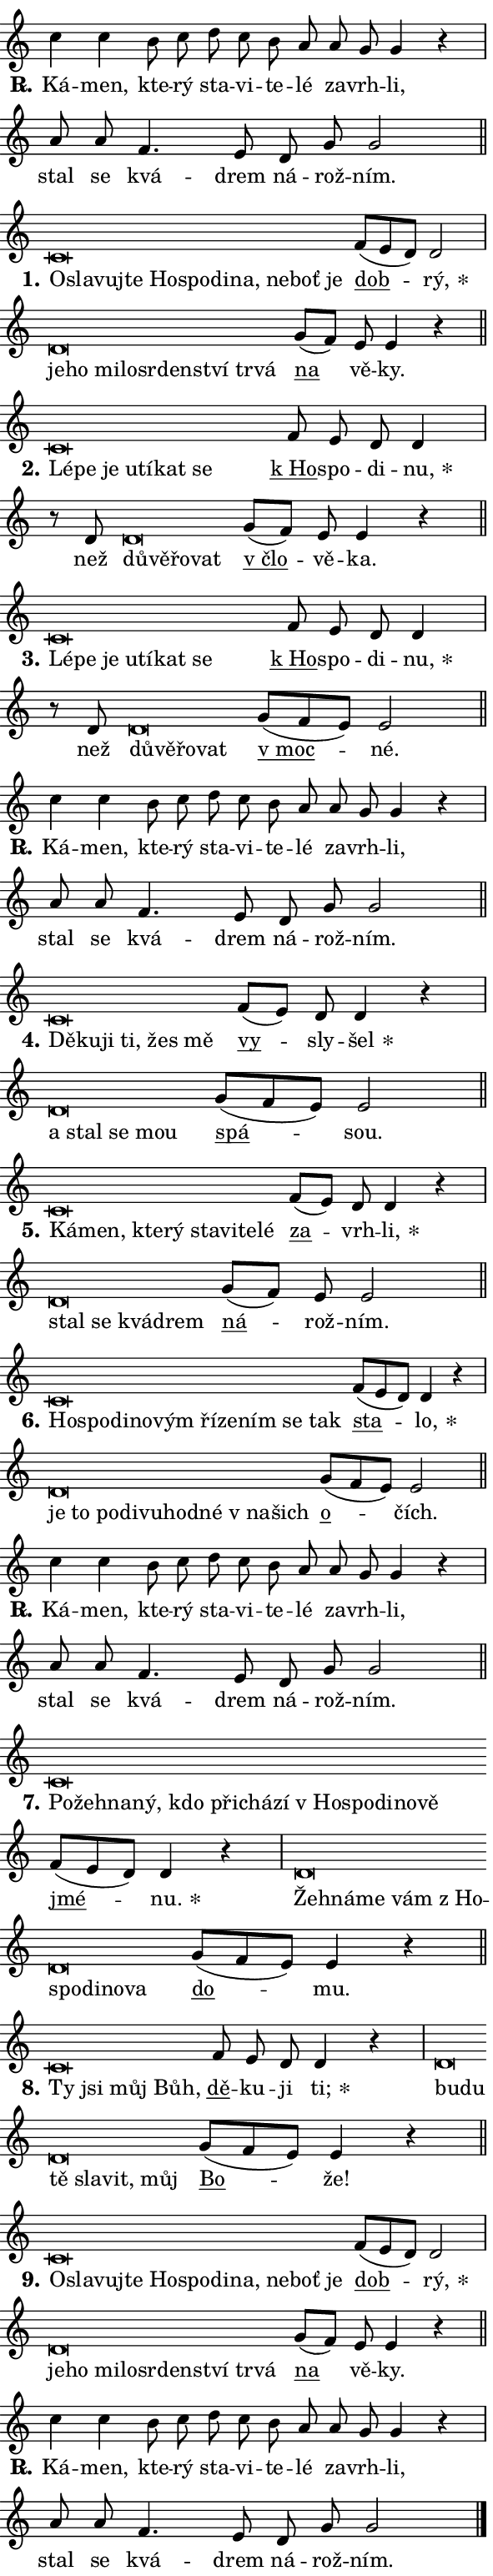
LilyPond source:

\version "2.24.0"
\header { tagline = "" }
\paper {
  indent = 0\cm
  top-margin = 0\cm
  right-margin = 0.13\cm % to fit lyric hyphens
  bottom-margin = 0\cm
  left-margin = 0\cm
  paper-width = 10\cm
  page-breaking = #ly:one-page-breaking
  system-system-spacing.basic-distance = #11
  score-system-spacing.basic-distance = #11
  ragged-last = ##f
}


%% Author: Thomas Morley
%% https://lists.gnu.org/archive/html/lilypond-user/2020-05/msg00002.html
#(define (line-position grob)
"Returns position of @var[grob} in current system:
   @code{'start}, if at first time-step
   @code{'end}, if at last time-step
   @code{'middle} otherwise
"
  (let* ((col (ly:item-get-column grob))
         (ln (ly:grob-object col 'left-neighbor))
         (rn (ly:grob-object col 'right-neighbor))
         (col-to-check-left (if (ly:grob? ln) ln col))
         (col-to-check-right (if (ly:grob? rn) rn col))
         (break-dir-left
           (and
             (ly:grob-property col-to-check-left 'non-musical #f)
             (ly:item-break-dir col-to-check-left)))
         (break-dir-right
           (and
             (ly:grob-property col-to-check-right 'non-musical #f)
             (ly:item-break-dir col-to-check-right))))
        (cond ((eqv? 1 break-dir-left) 'start)
              ((eqv? -1 break-dir-right) 'end)
              (else 'middle))))

#(define (tranparent-at-line-position vctor)
  (lambda (grob)
  "Relying on @code{line-position} select the relevant enry from @var{vctor}.
Used to determine transparency,"
    (case (line-position grob)
      ((end) (not (vector-ref vctor 0)))
      ((middle) (not (vector-ref vctor 1)))
      ((start) (not (vector-ref vctor 2))))))

noteHeadBreakVisibility =
#(define-music-function (break-visibility)(vector?)
"Makes @code{NoteHead}s transparent relying on @var{break-visibility}"
#{
  \override NoteHead.transparent =
    #(tranparent-at-line-position break-visibility)
#})

#(define delete-ledgers-for-transparent-note-heads
  (lambda (grob)
    "Reads whether a @code{NoteHead} is transparent.
If so this @code{NoteHead} is removed from @code{'note-heads} from
@var{grob}, which is supposed to be @code{LedgerLineSpanner}.
As a result ledgers are not printed for this @code{NoteHead}"
    (let* ((nhds-array (ly:grob-object grob 'note-heads))
           (nhds-list
             (if (ly:grob-array? nhds-array)
                 (ly:grob-array->list nhds-array)
                 '()))
           ;; Relies on the transparent-property being done before
           ;; Staff.LedgerLineSpanner.after-line-breaking is executed.
           ;; This is fragile ...
           (to-keep
             (remove
               (lambda (nhd)
                 (ly:grob-property nhd 'transparent #f))
               nhds-list)))
      ;; TODO find a better method to iterate over grob-arrays, similiar
      ;; to filter/remove etc for lists
      ;; For now rebuilt from scratch
      (set! (ly:grob-object grob 'note-heads)  '())
      (for-each
        (lambda (nhd)
          (ly:pointer-group-interface::add-grob grob 'note-heads nhd))
        to-keep))))

squashNotes = {
  \override NoteHead.X-extent = #'(-0.2 . 0.2)
  \override NoteHead.Y-extent = #'(-0.75 . 0)
  \override NoteHead.stencil =
    #(lambda (grob)
       (let ((pos (ly:grob-property grob 'staff-position)))
         (begin
           (if (< pos -7) (display "ERROR: Lower brevis then expected\n") (display ""))
           (if (<= pos -6) ly:text-interface::print ly:note-head::print))))
}
unSquashNotes = {
  \revert NoteHead.X-extent
  \revert NoteHead.Y-extent
  \revert NoteHead.stencil
}

hideNotes = \noteHeadBreakVisibility #begin-of-line-visible
unHideNotes = \noteHeadBreakVisibility #all-visible

% work-around for resetting accidentals
% https://lilypond.org/doc/v2.23/Documentation/notation/displaying-rhythms#unmetered-music
cadenzaMeasure = {
  \cadenzaOff
  \partial 1024 s1024
  \cadenzaOn
}

#(define-markup-command (accent layout props text) (markup?)
  "Underline accented syllable"
  (interpret-markup layout props
    #{\markup \override #'(offset . 4.3) \underline { #text }#}))

responsum = \markup \concat {
  "R" \hspace #-1.05 \path #0.1 #'((moveto 0 0.07) (lineto 0.9 0.8)) \hspace #0.05 "."
}

spaceSize = #0.6828661417322834 % exact space size for TeX Gyre Schola

\layout {
  \context {
    \Staff
    \remove "Time_signature_engraver"
    \override LedgerLineSpanner.after-line-breaking = #delete-ledgers-for-transparent-note-heads
  }
  \context {
    \Lyrics {
      \override LyricSpace.minimum-distance = \spaceSize
      \override LyricText.font-name = #"TeX Gyre Schola"
      \override LyricText.font-size = 1
      \override StanzaNumber.font-name = #"TeX Gyre Schola Bold"
      \override StanzaNumber.font-size = 1
    }
  }
  \context {
    \Score 
    \override NoteHead.text =
      #(lambda (grob) 
        (let ((pos (ly:grob-property grob 'staff-position)))
          #{\markup {
            \combine
              \halign #-0.55 \raise #(if (= pos -6) 0 0.5) \override #'(thickness . 2) \draw-line #'(3.2 . 0)
              \musicglyph "noteheads.sM1"
          }#}))
  }
}

% magnetic-lyrics.ily
%
%   written by
%     Jean Abou Samra <jean@abou-samra.fr>
%     Werner Lemberg <wl@gnu.org>
%
%   adapted by
%     Jiri Hon <jiri.hon@gmail.com>
%
% Version 2022-Apr-15

% https://www.mail-archive.com/lilypond-user@gnu.org/msg149350.html

#(define (Left_hyphen_pointer_engraver context)
   "Collect syllable-hyphen-syllable occurrences in lyrics and store
them in properties.  This engraver only looks to the left.  For
example, if the lyrics input is @code{foo -- bar}, it does the
following.

@itemize @bullet
@item
Set the @code{text} property of the @code{LyricHyphen} grob between
@q{foo} and @q{bar} to @code{foo}.

@item
Set the @code{left-hyphen} property of the @code{LyricText} grob with
text @q{foo} to the @code{LyricHyphen} grob between @q{foo} and
@q{bar}.
@end itemize

Use this auxiliary engraver in combination with the
@code{lyric-@/text::@/apply-@/magnetic-@/offset!} hook."
   (let ((hyphen #f)
         (text #f))
     (make-engraver
      (acknowledgers
       ((lyric-syllable-interface engraver grob source-engraver)
        (set! text grob)))
      (end-acknowledgers
       ((lyric-hyphen-interface engraver grob source-engraver)
        ;(when (not (grob::has-interface grob 'lyric-space-interface))
          (set! hyphen grob)));)
      ((stop-translation-timestep engraver)
       (when (and text hyphen)
         (ly:grob-set-object! text 'left-hyphen hyphen))
       (set! text #f)
       (set! hyphen #f)))))

#(define (lyric-text::apply-magnetic-offset! grob)
   "If the space between two syllables is less than the value in
property @code{LyricText@/.details@/.squash-threshold}, move the right
syllable to the left so that it gets concatenated with the left
syllable.

Use this function as a hook for
@code{LyricText@/.after-@/line-@/breaking} if the
@code{Left_@/hyphen_@/pointer_@/engraver} is active."
   (let ((hyphen (ly:grob-object grob 'left-hyphen #f)))
     (when hyphen
       (let ((left-text (ly:spanner-bound hyphen LEFT)))
         (when (grob::has-interface left-text 'lyric-syllable-interface)
           (let* ((common (ly:grob-common-refpoint grob left-text X))
                  (this-x-ext (ly:grob-extent grob common X))
                  (left-x-ext
                   (begin
                     ;; Trigger magnetism for left-text.
                     (ly:grob-property left-text 'after-line-breaking)
                     (ly:grob-extent left-text common X)))
                  ;; `delta` is the gap width between two syllables.
                  (delta (- (interval-start this-x-ext)
                            (interval-end left-x-ext)))
                  (details (ly:grob-property grob 'details))
                  (threshold (assoc-get 'squash-threshold details 0.2)))
             (when (< delta threshold)
               (let* (;; We have to manipulate the input text so that
                      ;; ligatures crossing syllable boundaries are not
                      ;; disabled.  For languages based on the Latin
                      ;; script this is essentially a beautification.
                      ;; However, for non-Western scripts it can be a
                      ;; necessity.
                      (lt (ly:grob-property left-text 'text))
                      (rt (ly:grob-property grob 'text))
                      (is-space (grob::has-interface hyphen 'lyric-space-interface))
                      (space (if is-space " " ""))
                      (extra-delta (if is-space spaceSize 0))
                      ;; Append new syllable.
                      (ltrt-space (if (and (string? lt) (string? rt))
                                (string-append lt space rt)
                                (make-concat-markup (list lt space rt))))
                      ;; Right-align `ltrt` to the right side.
                      (ltrt-space-markup (grob-interpret-markup
                               grob
                               (make-translate-markup
                                (cons (interval-length this-x-ext) 0)
                                (make-right-align-markup ltrt-space)))))
                 (begin
                   ;; Don't print `left-text`.
                   (ly:grob-set-property! left-text 'stencil #f)
                   ;; Set text and stencil (which holds all collected
                   ;; syllables so far) and shift it to the left.
                   (ly:grob-set-property! grob 'text ltrt-space)
                   (ly:grob-set-property! grob 'stencil ltrt-space-markup)
                   (ly:grob-translate-axis! grob (- (- delta extra-delta)) X))))))))))


#(define (lyric-hyphen::displace-bounds-first grob)
   ;; Make very sure this callback isn't triggered too early.
   (let ((left (ly:spanner-bound grob LEFT))
         (right (ly:spanner-bound grob RIGHT)))
     (ly:grob-property left 'after-line-breaking)
     (ly:grob-property right 'after-line-breaking)
     (ly:lyric-hyphen::print grob)))

squashThreshold = #0.4

\layout {
  \context {
    \Lyrics
    \consists #Left_hyphen_pointer_engraver
    \override LyricText.after-line-breaking =
      #lyric-text::apply-magnetic-offset!
    \override LyricHyphen.stencil = #lyric-hyphen::displace-bounds-first
    \override LyricText.details.squash-threshold = \squashThreshold
    \override LyricHyphen.minimum-distance = 0
    \override LyricHyphen.minimum-length = \squashThreshold
  }
}

squashText = \override LyricText.details.squash-threshold = 9999
unSquashText = \override LyricText.details.squash-threshold = \squashThreshold

leftText = \override LyricText.self-alignment-X = #LEFT
unLeftText = \revert LyricText.self-alignment-X

starOffset = #(lambda (grob) 
                (let ((x_offset (ly:self-alignment-interface::aligned-on-x-parent grob)))
                  (if (= x_offset 0) 0 (+ x_offset 1.2))))

star = #(define-music-function (syllable)(string?)
"Append star separator at the end of a syllable"
#{
  \once \override LyricText.X-offset = #starOffset
  \lyricmode { \markup {
    #syllable
    \override #'((font-name . "TeX Gyre Schola Bold")) \hspace #0.2 \lower #0.65 \larger "*"
  } }
#})

starAccent = #(define-music-function (syllable)(string?)
"Append star separator at the end of a syllable and make accent"
#{
  \once \override LyricText.X-offset = #starOffset
  \lyricmode { \markup {
    \accent #syllable
    \override #'((font-name . "TeX Gyre Schola Bold")) \hspace #0.2 \lower #0.65 \larger "*"
  } }
#})

breath = #(define-music-function (syllable)(string?)
"Append breathing indicator at the end of a syllable"
#{
  \lyricmode { \markup { #syllable "+" } }
#})

optionalBreath = #(define-music-function (syllable)(string?)
"Append optional breathing indicator at the end of a syllable"
#{
  \lyricmode { \markup { #syllable "(+)" } }
#})


\score {
    <<
        \new Voice = "melody" { \cadenzaOn \key c \major \relative { c''4 c b8 c d c b a \bar "" a g g4 r \cadenzaMeasure \bar "|" a8 a \bar "" f4. e8 d g g2 \cadenzaMeasure \bar "||" \break } }
        \new Lyrics \lyricsto "melody" { \lyricmode { \set stanza = \responsum
Ká -- men, kte -- rý sta -- vi -- te -- lé za -- vrh -- li, stal se kvá -- drem ná -- rož -- ním. } }
    >>
    \layout {}
}

\score {
    <<
        \new Voice = "melody" { \cadenzaOn \key c \major \relative { \squashNotes c'\breve*1/16 \hideNotes \breve*1/16 \bar "" \breve*1/16 \bar "" \breve*1/16 \bar "" \breve*1/16 \bar "" \breve*1/16 \bar "" \breve*1/16 \bar "" \breve*1/16 \bar "" \breve*1/16 \bar "" \breve*1/16 \breve*1/16 \bar "" \unHideNotes \unSquashNotes \bar "" f8[( e d)] d2 \cadenzaMeasure \bar "|" \squashNotes d\breve*1/16 \hideNotes \breve*1/16 \bar "" \breve*1/16 \bar "" \breve*1/16 \bar "" \breve*1/16 \bar "" \breve*1/16 \bar "" \breve*1/16 \bar "" \breve*1/16 \breve*1/16 \bar "" \unHideNotes \unSquashNotes \bar "" g8[( f)] e e4 r \cadenzaMeasure \bar "||" \break } }
        \new Lyrics \lyricsto "melody" { \lyricmode { \set stanza = "1."
\leftText O -- \squashText sla -- vuj -- te Ho -- spo -- di -- na, ne -- boť je \unLeftText \unSquashText \markup \accent dob -- \star rý, \leftText je -- \squashText ho mi -- lo -- sr -- den -- ství tr -- vá \unLeftText \unSquashText \markup \accent na vě -- ky. } }
    >>
    \layout {}
}

\score {
    <<
        \new Voice = "melody" { \cadenzaOn \key c \major \relative { \squashNotes c'\breve*1/16 \hideNotes \breve*1/16 \bar "" \breve*1/16 \bar "" \breve*1/16 \bar "" \breve*1/16 \bar "" \breve*1/16 \breve*1/16 \bar "" \unHideNotes \unSquashNotes \bar "" f8 e d d4 \cadenzaMeasure \bar "|" r8 d8 \squashNotes d\breve*1/16 \hideNotes \breve*1/16 \bar "" \breve*1/16 \breve*1/16 \bar "" \unHideNotes \unSquashNotes \bar "" g8[( f)] e e4 r \cadenzaMeasure \bar "||" \break } }
        \new Lyrics \lyricsto "melody" { \lyricmode { \set stanza = "2."
\leftText Lé -- \squashText pe je u -- tí -- kat se \unLeftText \unSquashText \markup \accent "k Ho" -- spo -- di -- \star nu, než \leftText dů -- \squashText vě -- řo -- vat \unLeftText \unSquashText \markup \accent "v člo" -- vě -- ka. } }
    >>
    \layout {}
}

\score {
    <<
        \new Voice = "melody" { \cadenzaOn \key c \major \relative { \squashNotes c'\breve*1/16 \hideNotes \breve*1/16 \bar "" \breve*1/16 \bar "" \breve*1/16 \bar "" \breve*1/16 \bar "" \breve*1/16 \breve*1/16 \bar "" \unHideNotes \unSquashNotes \bar "" f8 e d d4 \cadenzaMeasure \bar "|" r8 d8 \squashNotes d\breve*1/16 \hideNotes \breve*1/16 \bar "" \breve*1/16 \breve*1/16 \bar "" \unHideNotes \unSquashNotes \bar "" g8[( f e)] e2 \cadenzaMeasure \bar "||" \break } }
        \new Lyrics \lyricsto "melody" { \lyricmode { \set stanza = "3."
\leftText Lé -- \squashText pe je u -- tí -- kat se \unLeftText \unSquashText \markup \accent "k Ho" -- spo -- di -- \star nu, než \leftText dů -- \squashText vě -- řo -- vat \unLeftText \unSquashText \markup \accent "v moc" -- né. } }
    >>
    \layout {}
}

\score {
    <<
        \new Voice = "melody" { \cadenzaOn \key c \major \relative { c''4 c b8 c d c b a \bar "" a g g4 r \cadenzaMeasure \bar "|" a8 a \bar "" f4. e8 d g g2 \cadenzaMeasure \bar "||" \break } }
        \new Lyrics \lyricsto "melody" { \lyricmode { \set stanza = \responsum
Ká -- men, kte -- rý sta -- vi -- te -- lé za -- vrh -- li, stal se kvá -- drem ná -- rož -- ním. } }
    >>
    \layout {}
}

\score {
    <<
        \new Voice = "melody" { \cadenzaOn \key c \major \relative { \squashNotes c'\breve*1/16 \hideNotes \breve*1/16 \bar "" \breve*1/16 \bar "" \breve*1/16 \bar "" \breve*1/16 \breve*1/16 \bar "" \unHideNotes \unSquashNotes \bar "" f8[( e)] d d4 r \cadenzaMeasure \bar "|" \squashNotes d\breve*1/16 \hideNotes \breve*1/16 \bar "" \breve*1/16 \breve*1/16 \bar "" \unHideNotes \unSquashNotes \bar "" g8[( f e)] e2 \cadenzaMeasure \bar "||" \break } }
        \new Lyrics \lyricsto "melody" { \lyricmode { \set stanza = "4."
\leftText Dě -- \squashText ku -- ji ti, žes mě \unLeftText \unSquashText \markup \accent vy -- sly -- \star šel \leftText a \squashText stal se mou \unLeftText \unSquashText \markup \accent spá -- sou. } }
    >>
    \layout {}
}

\score {
    <<
        \new Voice = "melody" { \cadenzaOn \key c \major \relative { \squashNotes c'\breve*1/16 \hideNotes \breve*1/16 \bar "" \breve*1/16 \bar "" \breve*1/16 \bar "" \breve*1/16 \bar "" \breve*1/16 \bar "" \breve*1/16 \breve*1/16 \bar "" \unHideNotes \unSquashNotes \bar "" f8[( e)] d d4 r \cadenzaMeasure \bar "|" \squashNotes d\breve*1/16 \hideNotes \breve*1/16 \bar "" \breve*1/16 \breve*1/16 \bar "" \unHideNotes \unSquashNotes \bar "" g8[( f)] e e2 \cadenzaMeasure \bar "||" \break } }
        \new Lyrics \lyricsto "melody" { \lyricmode { \set stanza = "5."
\leftText Ká -- \squashText men, kte -- rý sta -- vi -- te -- lé \unLeftText \unSquashText \markup \accent za -- vrh -- \star li, \leftText stal \squashText se kvá -- drem \unLeftText \unSquashText \markup \accent ná -- rož -- ním. } }
    >>
    \layout {}
}

\score {
    <<
        \new Voice = "melody" { \cadenzaOn \key c \major \relative { \squashNotes c'\breve*1/16 \hideNotes \breve*1/16 \bar "" \breve*1/16 \bar "" \breve*1/16 \bar "" \breve*1/16 \bar "" \breve*1/16 \bar "" \breve*1/16 \bar "" \breve*1/16 \bar "" \breve*1/16 \breve*1/16 \bar "" \unHideNotes \unSquashNotes \bar "" f8[( e d)] d4 r \cadenzaMeasure \bar "|" \squashNotes d\breve*1/16 \hideNotes \breve*1/16 \bar "" \breve*1/16 \bar "" \breve*1/16 \bar "" \breve*1/16 \bar "" \breve*1/16 \bar "" \breve*1/16 \bar "" \breve*1/16 \breve*1/16 \bar "" \unHideNotes \unSquashNotes \bar "" g8[( f e)] e2 \cadenzaMeasure \bar "||" \break } }
        \new Lyrics \lyricsto "melody" { \lyricmode { \set stanza = "6."
\leftText Ho -- \squashText spo -- di -- no -- vým ří -- ze -- ním se tak \unLeftText \unSquashText \markup \accent sta -- \star lo, \leftText je \squashText to po -- di -- vu -- hod -- né "v na" -- šich \unLeftText \unSquashText \markup \accent o -- čích. } }
    >>
    \layout {}
}

\score {
    <<
        \new Voice = "melody" { \cadenzaOn \key c \major \relative { c''4 c b8 c d c b a \bar "" a g g4 r \cadenzaMeasure \bar "|" a8 a \bar "" f4. e8 d g g2 \cadenzaMeasure \bar "||" \break } }
        \new Lyrics \lyricsto "melody" { \lyricmode { \set stanza = \responsum
Ká -- men, kte -- rý sta -- vi -- te -- lé za -- vrh -- li, stal se kvá -- drem ná -- rož -- ním. } }
    >>
    \layout {}
}

\score {
    <<
        \new Voice = "melody" { \cadenzaOn \key c \major \relative { \squashNotes c'\breve*1/16 \hideNotes \breve*1/16 \bar "" \breve*1/16 \bar "" \breve*1/16 \bar "" \breve*1/16 \bar "" \breve*1/16 \bar "" \breve*1/16 \bar "" \breve*1/16 \bar "" \breve*1/16 \bar "" \breve*1/16 \bar "" \breve*1/16 \bar "" \breve*1/16 \breve*1/16 \bar "" \unHideNotes \unSquashNotes \bar "" f8[( e d)] d4 r \cadenzaMeasure \bar "|" \squashNotes d\breve*1/16 \hideNotes \breve*1/16 \bar "" \breve*1/16 \bar "" \breve*1/16 \bar "" \breve*1/16 \bar "" \breve*1/16 \bar "" \breve*1/16 \bar "" \breve*1/16 \breve*1/16 \bar "" \unHideNotes \unSquashNotes \bar "" g8[( f e)] e4 r \cadenzaMeasure \bar "||" \break } }
        \new Lyrics \lyricsto "melody" { \lyricmode { \set stanza = "7."
\leftText Po -- \squashText žeh -- na -- ný, kdo při -- chá -- zí "v Ho" -- spo -- di -- no -- vě \unLeftText \unSquashText \markup \accent jmé -- \star nu. \leftText Žeh -- \squashText ná -- me vám "z Ho" -- spo -- di -- no -- va \unLeftText \unSquashText \markup \accent do -- mu. } }
    >>
    \layout {}
}

\score {
    <<
        \new Voice = "melody" { \cadenzaOn \key c \major \relative { \squashNotes c'\breve*1/16 \hideNotes \breve*1/16 \bar "" \breve*1/16 \breve*1/16 \bar "" \unHideNotes \unSquashNotes \bar "" f8 e d d4 r \cadenzaMeasure \bar "|" \squashNotes d\breve*1/16 \hideNotes \breve*1/16 \bar "" \breve*1/16 \bar "" \breve*1/16 \bar "" \breve*1/16 \breve*1/16 \bar "" \unHideNotes \unSquashNotes \bar "" g8[( f e)] e4 r \cadenzaMeasure \bar "||" \break } }
        \new Lyrics \lyricsto "melody" { \lyricmode { \set stanza = "8."
\leftText Ty \squashText jsi můj Bůh, \unLeftText \unSquashText \markup \accent dě -- ku -- ji \star ti; \leftText bu -- \squashText du tě sla -- vit, můj \unLeftText \unSquashText \markup \accent Bo -- že! } }
    >>
    \layout {}
}

\score {
    <<
        \new Voice = "melody" { \cadenzaOn \key c \major \relative { \squashNotes c'\breve*1/16 \hideNotes \breve*1/16 \bar "" \breve*1/16 \bar "" \breve*1/16 \bar "" \breve*1/16 \bar "" \breve*1/16 \bar "" \breve*1/16 \bar "" \breve*1/16 \bar "" \breve*1/16 \bar "" \breve*1/16 \breve*1/16 \bar "" \unHideNotes \unSquashNotes \bar "" f8[( e d)] d2 \cadenzaMeasure \bar "|" \squashNotes d\breve*1/16 \hideNotes \breve*1/16 \bar "" \breve*1/16 \bar "" \breve*1/16 \bar "" \breve*1/16 \bar "" \breve*1/16 \bar "" \breve*1/16 \bar "" \breve*1/16 \breve*1/16 \bar "" \unHideNotes \unSquashNotes \bar "" g8[( f)] e e4 r \cadenzaMeasure \bar "||" \break } }
        \new Lyrics \lyricsto "melody" { \lyricmode { \set stanza = "9."
\leftText O -- \squashText sla -- vuj -- te Ho -- spo -- di -- na, ne -- boť je \unLeftText \unSquashText \markup \accent dob -- \star rý, \leftText je -- \squashText ho mi -- lo -- sr -- den -- ství tr -- vá \unLeftText \unSquashText \markup \accent na vě -- ky. } }
    >>
    \layout {}
}

\score {
    <<
        \new Voice = "melody" { \cadenzaOn \key c \major \relative { c''4 c b8 c d c b a \bar "" a g g4 r \cadenzaMeasure \bar "|" a8 a \bar "" f4. e8 d g g2 \cadenzaMeasure \bar "||" \break } \bar "|." }
        \new Lyrics \lyricsto "melody" { \lyricmode { \set stanza = \responsum
Ká -- men, kte -- rý sta -- vi -- te -- lé za -- vrh -- li, stal se kvá -- drem ná -- rož -- ním. } }
    >>
    \layout {}
}
